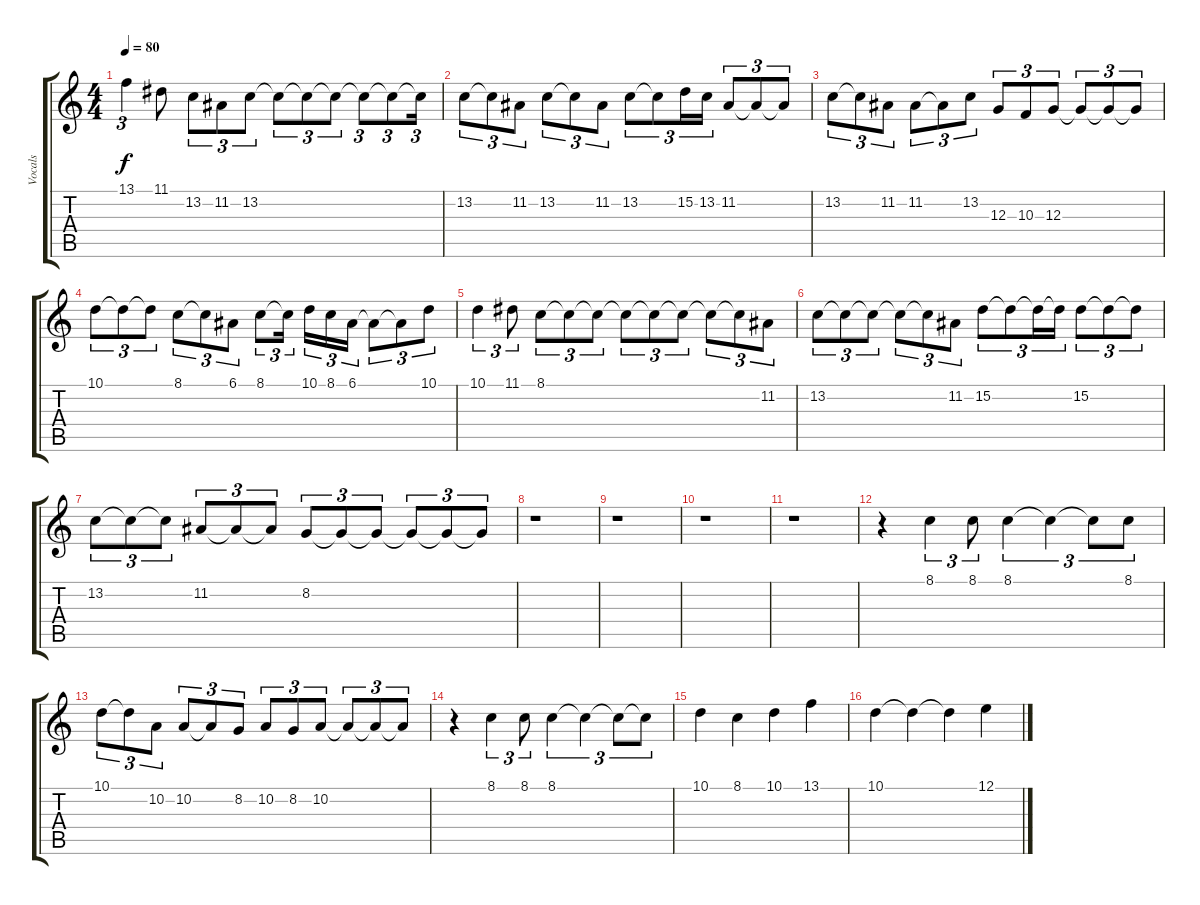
\track ("Vocals" "Vocals") {instrument lead6voice}
\staff {score tabs}
\tuning (E4 B3 G3 D3 A2 E2) {hide}
\ts (4 4)
\tempo 80
\clef g2
\ks c
13.1.4{tu (3 2) dy f} 11.1.8 13.2.8{tu (3 2)} 11.2.8{tu (3 2)} 13.2.8{tu (3 2)} 13.2{t}.8{tu (3 2)} 13.2{t}.8{tu (3 2)} 13.2{t}.8{tu (3 2)} 13.2{t}.8{tu (3 2)} 13.2{t}.8{tu (3 2)} 13.2{t}.16{tu (3 2)} |
13.2.8{tu (3 2)} 13.2{t}.8{tu (3 2)} 11.2.8{tu (3 2)} 13.2.8{tu (3 2)} 13.2{t}.8{tu (3 2)} 11.2.8{tu (3 2)} 13.2.8{tu (3 2)} 13.2{t}.8{tu (3 2)} 15.2.16{tu (3 2)} 13.2.16{tu (3 2)} 11.2.8{tu (3 2)} 11.2{t}.8{tu (3 2)} 11.2{t}.8{tu (3 2)} |
13.2.8{tu (3 2)} 13.2{t}.8{tu (3 2)} 11.2.8{tu (3 2)} 11.2.8{tu (3 2)} 11.2{t}.8{tu (3 2)} 13.2.8{tu (3 2)} 12.3.8{tu (3 2)} 10.3.8{tu (3 2)} 12.3.8{tu (3 2)} 12.3{t}.8{tu (3 2)} 12.3{t}.8{tu (3 2)} 12.3{t}.8{tu (3 2)} |
10.1.8{tu (3 2)} 10.1{t}.8{tu (3 2)} 10.1{t}.8{tu (3 2)} 8.1.8{tu (3 2)} 8.1{t}.8{tu (3 2)} 6.1.8{tu (3 2)} 8.1.8{tu (3 2)} 8.1{t}.16{tu (3 2)} 10.1.16{tu (3 2)} 8.1.16{tu (3 2)} 6.1.16{tu (3 2)} 6.1{t}.8{tu (3 2)} 6.1{t}.8{tu (3 2)} 10.1.8{tu (3 2)} |
10.1.4{tu (3 2)} 11.1.8{tu (3 2)} 8.1.8{tu (3 2)} 8.1{t}.8{tu (3 2)} 8.1{t}.8{tu (3 2)} 8.1{t}.8{tu (3 2)} 8.1{t}.8{tu (3 2)} 8.1{t}.8{tu (3 2)} 8.1{t}.8{tu (3 2)} 8.1{t}.8{tu (3 2)} 11.2.8{tu (3 2)} |
13.2.8{tu (3 2)} 13.2{t}.8{tu (3 2)} 13.2{t}.8{tu (3 2)} 13.2{t}.8{tu (3 2)} 13.2{t}.8{tu (3 2)} 11.2.8{tu (3 2)} 15.2.8{tu (3 2)} 15.2{t}.8{tu (3 2)} 15.2{t}.16{tu (3 2)} 15.2{t}.16{tu (3 2)} 15.2.8{tu (3 2)} 15.2{t}.8{tu (3 2)} 15.2{t}.8{tu (3 2)} |
13.2.8{tu (3 2)} 13.2{t}.8{tu (3 2)} 13.2{t}.8{tu (3 2)} 11.2.8{tu (3 2)} 11.2{t}.8{tu (3 2)} 11.2{t}.8{tu (3 2)} 8.2.8{tu (3 2)} 8.2{t}.8{tu (3 2)} 8.2{t}.8{tu (3 2)} 8.2{t}.8{tu (3 2)} 8.2{t}.8{tu (3 2)} 8.2{t}.8{tu (3 2)} |
r.1 |
r.1 |
r.1 |
r.1 |
r.4 8.1.4{tu (3 2)} 8.1.8{tu (3 2)} 8.1.4{tu (3 2)} 8.1{t}.4{tu (3 2)} 8.1{t}.8{tu (3 2)} 8.1.8{tu (3 2)} |
10.1.8{tu (3 2)} 10.1{t}.8{tu (3 2)} 10.2.8{tu (3 2)} 10.2.8{tu (3 2)} 10.2{t}.8{tu (3 2)} 8.2.8{tu (3 2)} 10.2.8{tu (3 2)} 8.2.8{tu (3 2)} 10.2.8{tu (3 2)} 10.2{t}.8{tu (3 2)} 10.2{t}.8{tu (3 2)} 10.2{t}.8{tu (3 2)} |
r.4 8.1.4{tu (3 2)} 8.1.8{tu (3 2)} 8.1.4{tu (3 2)} 8.1{t}.4{tu (3 2)} 8.1{t}.8{tu (3 2)} 8.1{t}.8{tu (3 2)} |
10.1.4 8.1.4 10.1.4 13.1.4 |
10.1.4 10.1{t}.4 10.1{t}.4 12.1.4
